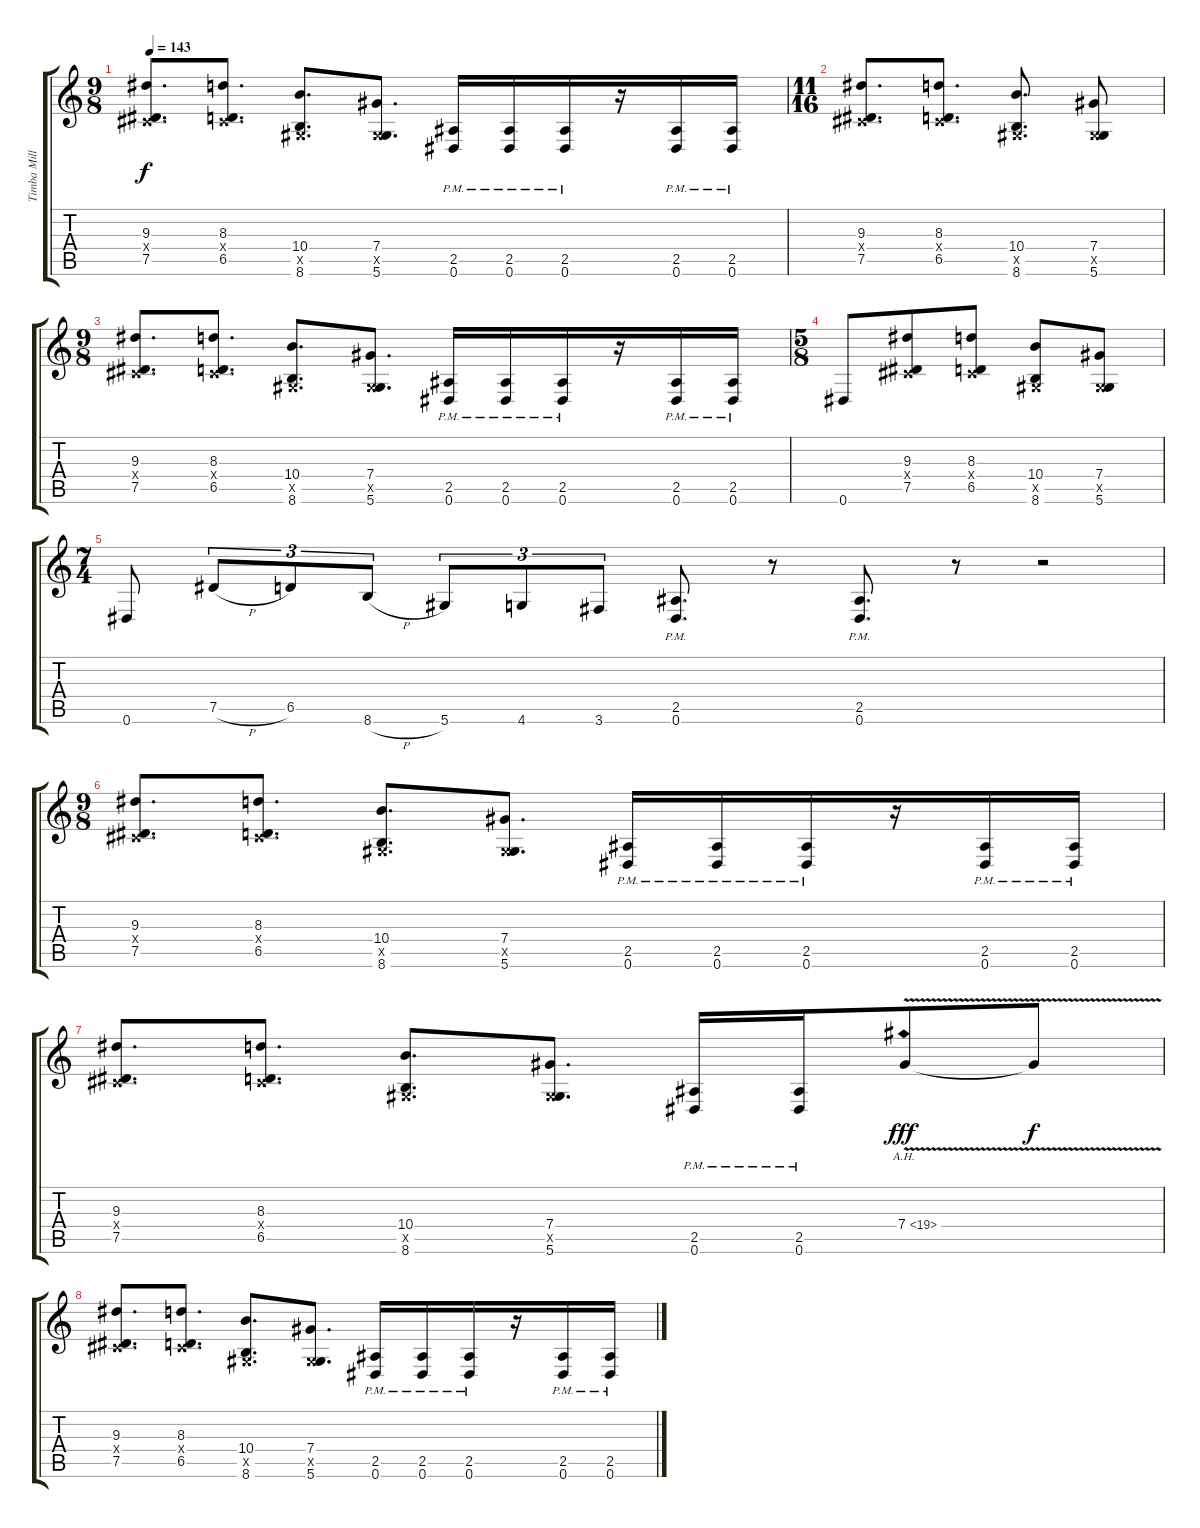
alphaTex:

\track ("Timba Millar" "Timba Mill") {mute instrument overdrivenguitar}
\staff {score tabs}
\tuning (Eb4 Bb3 Gb3 Db3 Ab2 Eb2) {hide}
\ts (9 8)
\tempo 143
\clef g2
\ks c
(9.3 0.4{x} 7.5).8{d dy f} (8.3 0.4{x} 6.5).8{d} (10.4 0.5{x} 8.6).8{d} (7.4 0.5{x} 5.6).8{d} (2.5{pm} 0.6{pm}).16 (2.5{pm} 0.6{pm}).16 (2.5{pm} 0.6{pm}).16 r.16 (2.5{pm} 0.6{pm}).16 (2.5{pm} 0.6{pm}).16 |
\ts (11 16)
(9.3 0.4{x} 7.5).8{d} (8.3 0.4{x} 6.5).8{d} (10.4 0.5{x} 8.6).8{d} (7.4 0.5{x} 5.6).8 |
\ts (9 8)
(9.3 0.4{x} 7.5).8{d} (8.3 0.4{x} 6.5).8{d} (10.4 0.5{x} 8.6).8{d} (7.4 0.5{x} 5.6).8{d} (2.5{pm} 0.6{pm}).16 (2.5{pm} 0.6{pm}).16 (2.5{pm} 0.6{pm}).16 r.16 (2.5{pm} 0.6{pm}).16 (2.5{pm} 0.6{pm}).16 |
\ts (5 8)
0.6.8 (9.3 0.4{x} 7.5).8 (8.3 0.4{x} 6.5).8 (10.4 0.5{x} 8.6).8 (7.4 0.5{x} 5.6).8 |
\ts (7 4)
0.6.8 7.5{h}.8{tu (3 2)} 6.5.8{tu (3 2)} 8.6{h}.8{tu (3 2)} 5.6.8{tu (3 2)} 4.6.8{tu (3 2)} 3.6.8{tu (3 2)} (2.5{pm} 0.6{pm}).8{d} r.8 (2.5{pm} 0.6{pm}).8{d} r.8 r.2 |
\ts (9 8)
(9.3 0.4{x} 7.5).8{d} (8.3 0.4{x} 6.5).8{d} (10.4 0.5{x} 8.6).8{d} (7.4 0.5{x} 5.6).8{d} (2.5{pm} 0.6{pm}).16 (2.5{pm} 0.6{pm}).16 (2.5{pm} 0.6{pm}).16 r.16 (2.5{pm} 0.6{pm}).16 (2.5{pm} 0.6{pm}).16 |
(9.3 0.4{x} 7.5).8{d} (8.3 0.4{x} 6.5).8{d} (10.4 0.5{x} 8.6).8{d} (7.4 0.5{x} 5.6).8{d} (2.5{pm} 0.6{pm}).16 (2.5{pm} 0.6{pm}).16 7.4{ah 12 v}.8{dy fff} 7.4{t}.8{dy f} |
(9.3 0.4{x} 7.5).8{d} (8.3 0.4{x} 6.5).8{d} (10.4 0.5{x} 8.6).8{d} (7.4 0.5{x} 5.6).8{d} (2.5{pm} 0.6{pm}).16 (2.5{pm} 0.6{pm}).16 (2.5{pm} 0.6{pm}).16 r.16 (2.5{pm} 0.6{pm}).16 (2.5{pm} 0.6{pm}).16
